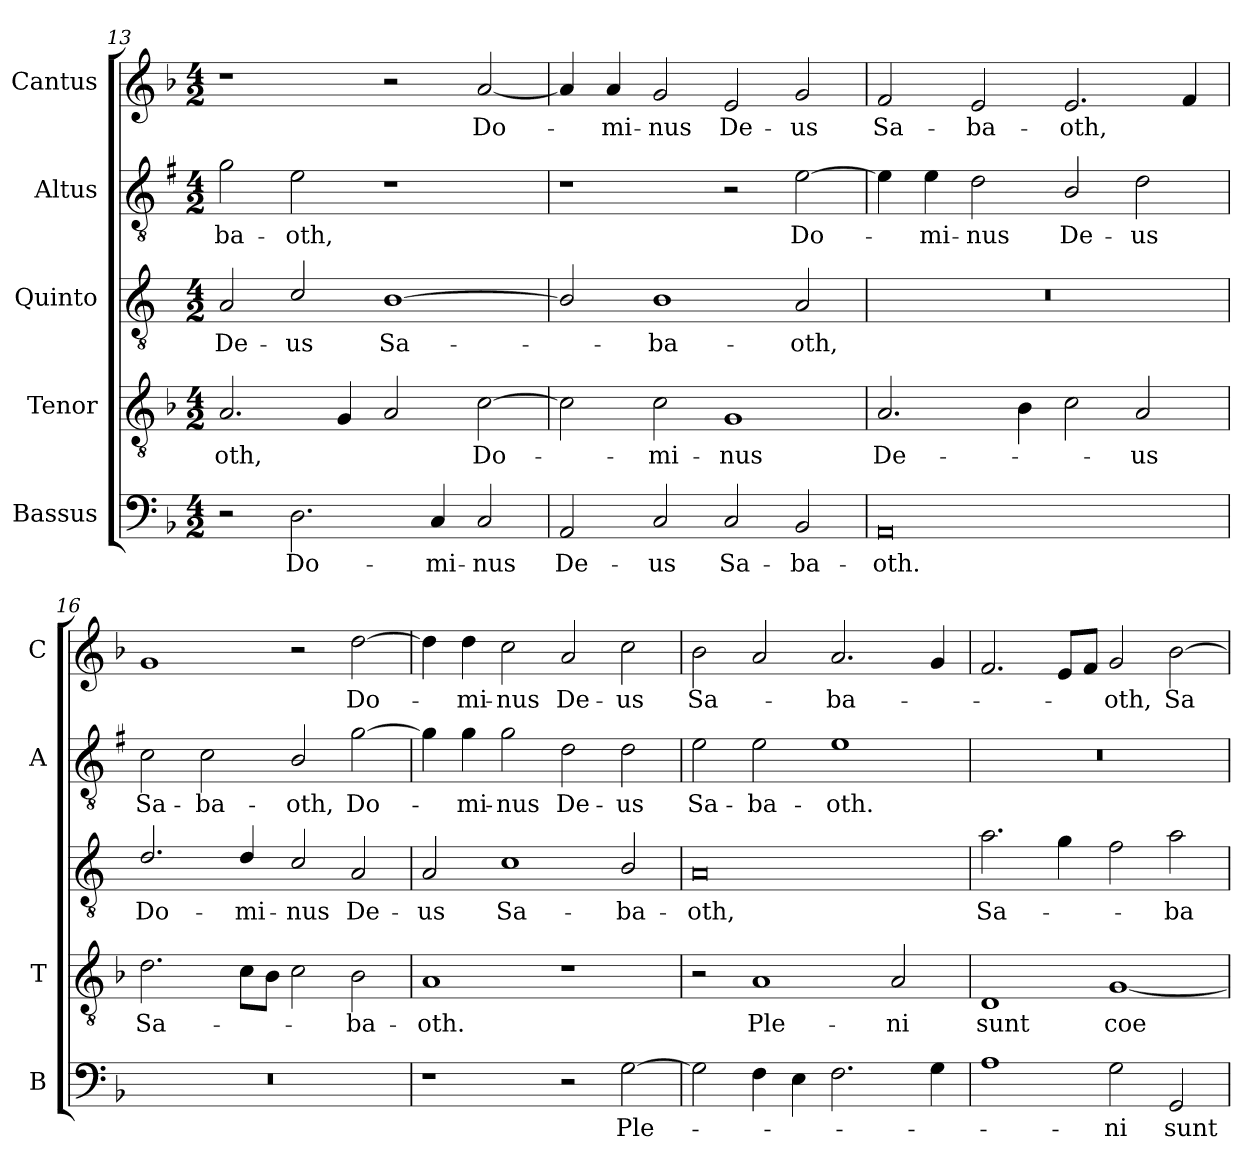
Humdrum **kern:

**kern	**text	**kern	**text	**kern	**text	**kern	**text	**kern	**text
*part5	*part5	*part4	*part4	*part3	*part3	*part2	*part2	*part1	*part1
*staff5	*staff5	*staff4	*staff4	*staff3	*staff3	*staff2	*staff2	*staff1	*staff1
*I"Bassus	*	*I"Tenor	*	*I"Quinto	*	*I"Altus	*	*I"Cantus	*
*I'B	*	*I'T	*	*	*	*I'A	*	*I'C	*
*clefF4	*	*clefGv2	*	*clefGv2	*	*clefGv2	*	*clefG2	*
*	*	*	*	*ITrd4c7	*	*ITrd1c2	*	*	*
*k[b-]	*	*k[b-]	*	*k[b-]	*	*k[b-]	*	*k[b-]	*
*F:	*	*F:	*	*F:	*	*F:	*	*F:	*
*M4/2	*	*M4/2	*	*M4/2	*	*M4/2	*	*M4/2	*
=13	=13	=13	=13	=13	=13	=13	=13	=13	=13
!	!	!	!LO:LY:b	!	!LO:LY:b	!	!LO:LY:b	!	!
2r	.	2.A/	-oth,	2D/	De-	2f\	-ba-	1r	.
!	!LO:LY:b	!	!	!	!LO:LY:b	!	!LO:LY:b	!	!
2.D\	Do-	.	.	2F/	-us	2d\	-oth,	.	.
.	.	4G/	.	.	.	.	.	.	.
!	!	!	!	!	!LO:LY:b	!	!	!	!
.	.	2A/	.	[1E	Sa-	1r	.	2r	.
!	!LO:LY:b	!	!	!	!	!	!	!	!
4C/	-mi-	.	.	.	.	.	.	.	.
!	!LO:LY:b	!	!LO:LY:b	!	!	!	!	!	!LO:LY:b
2C/	-nus	[2c\	Do-	.	.	.	.	[2a/	Do-
=14	=14	=14	=14	=14	=14	=14	=14	=14	=14
!	!LO:LY:b	!	!	!	!	!	!	!	!
2AA/	De-	2c\]	.	2E/]	.	1r	.	4a/]	.
!	!	!	!	!	!	!	!	!	!LO:LY:b
.	.	.	.	.	.	.	.	4a/	-mi-
!	!LO:LY:b	!	!LO:LY:b	!	!LO:LY:b	!	!	!	!LO:LY:b
2C/	-us	2c\	-mi-	1E	-ba-	.	.	2g/	-nus
!	!LO:LY:b	!	!LO:LY:b	!	!	!	!	!	!LO:LY:b
2C/	Sa-	1G	-nus	.	.	2r	.	2e/	De-
!	!LO:LY:b	!	!	!	!LO:LY:b	!	!LO:LY:b	!	!LO:LY:b
2BB-/	-ba-	.	.	2D/	-oth,	[2d\	Do-	2g/	-us
=15	=15	=15	=15	=15	=15	=15	=15	=15	=15
!	!LO:LY:b	!	!LO:LY:b	!	!	!	!	!	!LO:LY:b
0AA	-oth.	2.A/	De-	0r	.	4d\]	.	2f/	Sa-
!	!	!	!	!	!	!	!LO:LY:b	!	!
.	.	.	.	.	.	4d\	-mi-	.	.
!	!	!	!	!	!	!	!LO:LY:b	!	!LO:LY:b
.	.	.	.	.	.	2c\	-nus	2e/	-ba-
.	.	4B-\	.	.	.	.	.	.	.
!	!	!	!	!	!	!	!LO:LY:b	!	!LO:LY:b
.	.	2c\	.	.	.	2A/	De-	2.e/	-oth,
!	!	!	!LO:LY:b	!	!	!	!LO:LY:b	!	!
.	.	2A/	-us	.	.	2c\	-us	.	.
.	.	.	.	.	.	.	.	4f/	.
=16	=16	=16	=16	=16	=16	=16	=16	=16	=16
!	!	!	!LO:LY:b	!	!LO:LY:b	!	!LO:LY:b	!	!
0r	.	2.d\	Sa-	2.G/	Do-	2B-\	Sa-	1g	.
!	!	!	!	!	!	!	!LO:LY:b	!	!
.	.	.	.	.	.	2B-\	-ba-	.	.
!	!	!	!	!	!LO:LY:b	!	!	!	!
.	.	8c\L	.	4G/	-mi-	.	.	.	.
.	.	8B-\J	.	.	.	.	.	.	.
!	!	!	!	!	!LO:LY:b	!	!LO:LY:b	!	!
.	.	2c\	.	2F/	-nus	2A/	-oth,	2r	.
!	!	!	!LO:LY:b	!	!LO:LY:b	!	!LO:LY:b	!	!LO:LY:b
.	.	2B-\	-ba-	2D/	De-	[2f\	Do-	[2dd\	Do-
=17	=17	=17	=17	=17	=17	=17	=17	=17	=17
!	!	!	!LO:LY:b	!	!LO:LY:b	!	!	!	!
1r	.	1A	-oth.	2D/	-us	4f\]	.	4dd\]	.
!	!	!	!	!	!	!	!LO:LY:b	!	!LO:LY:b
.	.	.	.	.	.	4f\	-mi-	4dd\	-mi-
!	!	!	!	!	!LO:LY:b	!	!LO:LY:b	!	!LO:LY:b
.	.	.	.	1F	Sa-	2f\	-nus	2cc\	-nus
!	!	!	!	!	!	!	!LO:LY:b	!	!LO:LY:b
2r	.	1r	.	.	.	2c\	De-	2a/	De-
!	!LO:LY:b	!	!	!	!LO:LY:b	!	!LO:LY:b	!	!LO:LY:b
[2G\	Ple-	.	.	2E/	-ba-	2c\	-us	2cc\	-us
!!LO:PB:g=z
=18	=18	=18	=18	=18	=18	=18	=18	=18	=18
!	!	!	!	!	!LO:LY:b	!	!LO:LY:b	!	!LO:LY:b
2G\]	.	2r	.	0D	-oth,	2d\	Sa-	2b-\	Sa-
!	!	!	!LO:LY:b	!	!	!	!LO:LY:b	!	!
4F\	.	1A	Ple-	.	.	2d\	-ba-	2a/	.
4E\	.	.	.	.	.	.	.	.	.
!	!	!	!	!	!	!	!LO:LY:b	!	!LO:LY:b
2.F\	.	.	.	.	.	1d	-oth.	2.a/	-ba-
!	!	!	!LO:LY:b	!	!	!	!	!	!
.	.	2A/	-ni	.	.	.	.	.	.
4G\	.	.	.	.	.	.	.	4g/	.
=19	=19	=19	=19	=19	=19	=19	=19	=19	=19
!	!	!	!LO:LY:b	!	!LO:LY:b	!	!	!	!
1A	.	1D	sunt	2.d\	Sa-	0r	.	2.f/	.
.	.	.	.	4c\	.	.	.	8e/L	.
.	.	.	.	.	.	.	.	8f/J	.
!	!LO:LY:b	!	!LO:LY:b	!	!	!	!	!	!LO:LY:b
2G\	-ni	[1G	coe-	2B-\	.	.	.	2g/	-oth,
!	!LO:LY:b	!	!	!	!LO:LY:b	!	!	!	!LO:LY:b
2GG/	sunt	.	.	2d\	-ba-	.	.	[2b-\	Sa-
=	=	=	=	=	=	=	=	=	=
*-	*-	*-	*-	*-	*-	*-	*-	*-	*-
